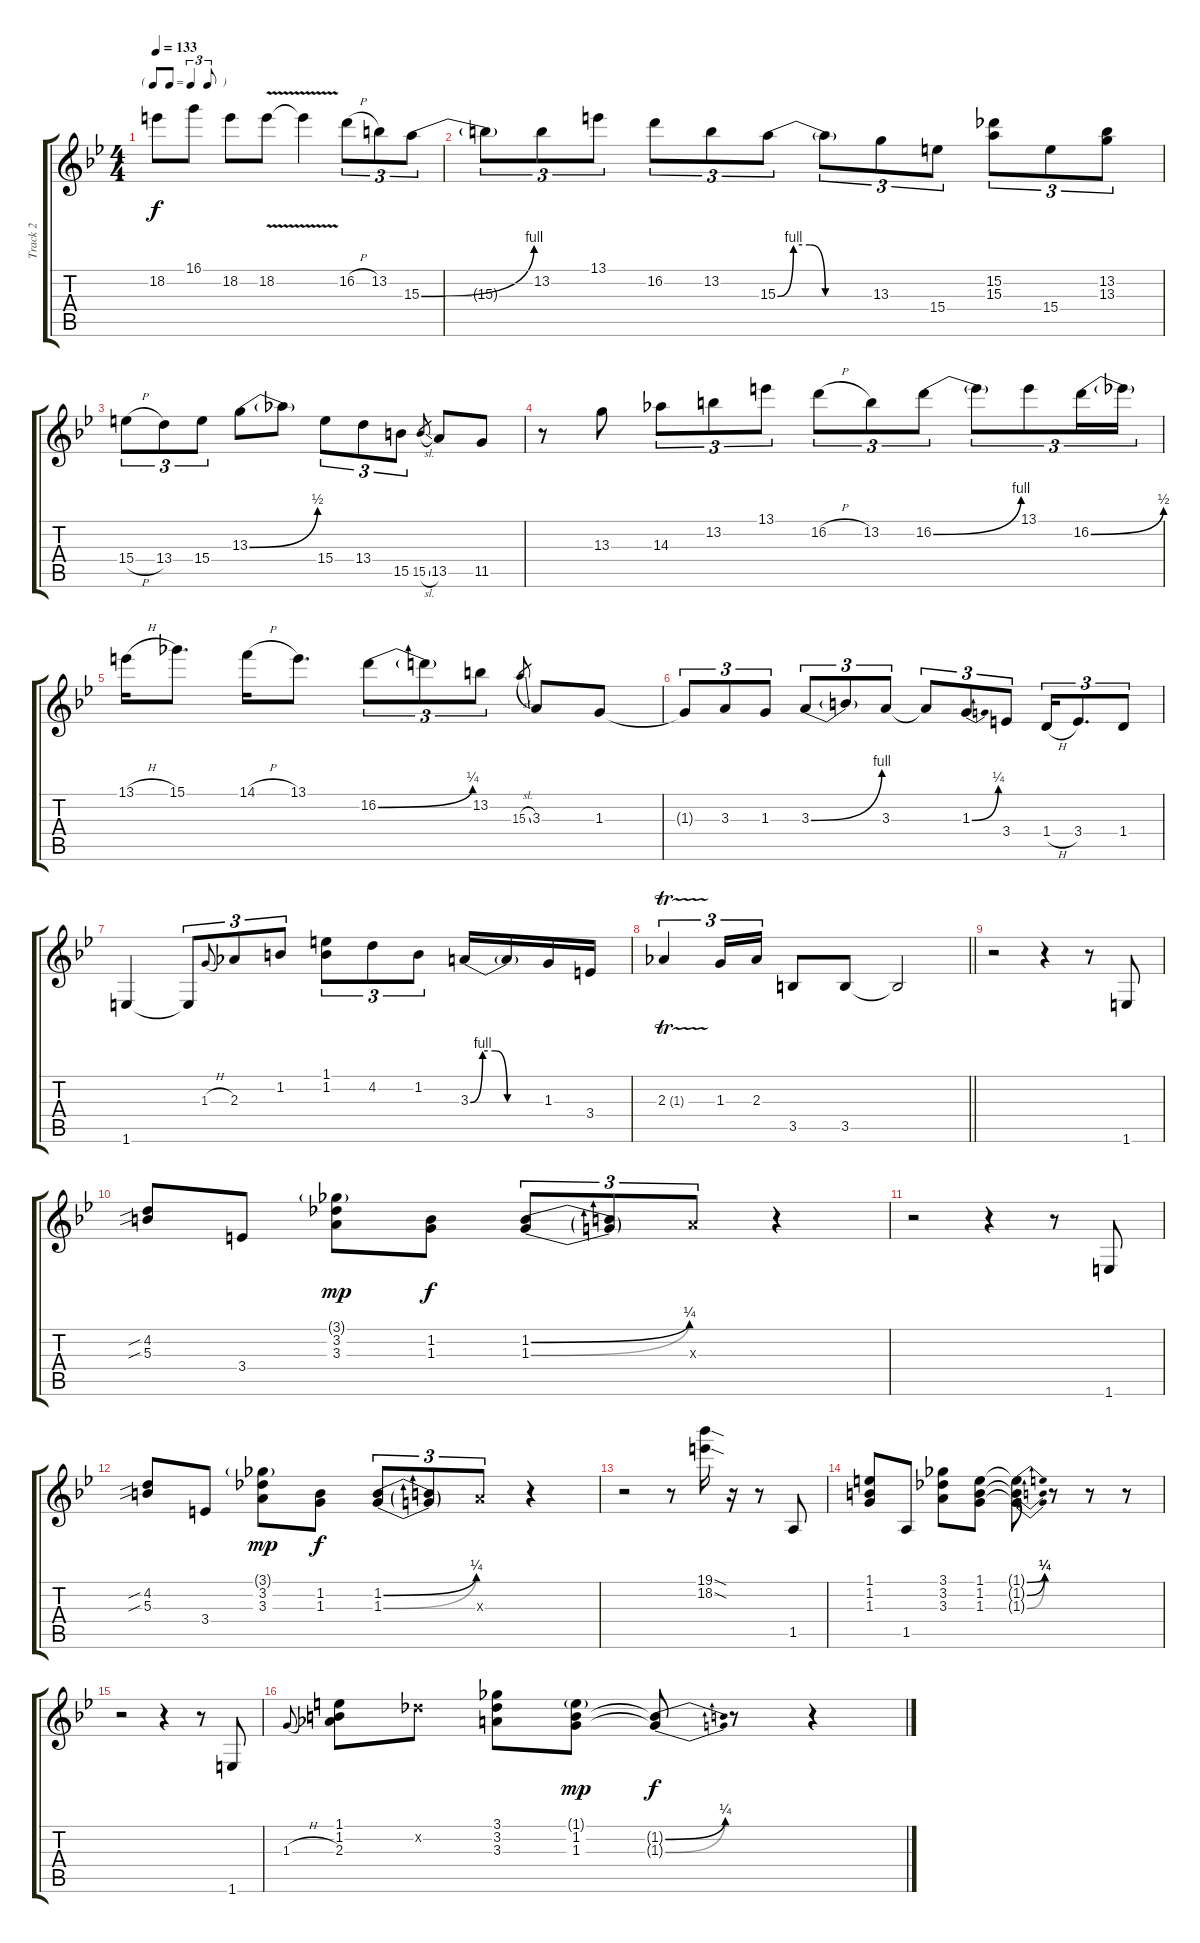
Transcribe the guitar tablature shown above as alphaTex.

\track ("Track 2" "Track 2") {instrument electricguitarjazz}
\staff {score tabs}
\tuning (Eb4 Bb3 Gb3 Db3 Ab2 Eb2) {hide}
\ts (4 4)
\tf triplet8th
\tempo 133
\clef g2
\ks bb
18.2.8{dy f} 16.1.8 18.2.8 18.2{v}.8 18.2{t}.4 16.2{h}.8{tu (3 2)} 13.2.8{tu (3 2)} 15.3{be (bend 0 0 60 4)}.8{tu (3 2)} |
15.3{t}.8{tu (3 2)} 13.2.8{tu (3 2)} 13.1.8{tu (3 2)} 16.2.8{tu (3 2)} 13.2.8{tu (3 2)} 15.3{be (custom 0 0 10 4 20 4 30 0 60 0)}.8{tu (3 2)} 15.3{t}.8{tu (3 2)} 13.3.8{tu (3 2)} 15.4.8{tu (3 2)} (15.2 15.3).8{tu (3 2)} 15.4.8{tu (3 2)} (13.2 13.3).8{tu (3 2)} |
15.4{h}.8{tu (3 2)} 13.4.8{tu (3 2)} 15.4.8{tu (3 2)} 13.3{be (bend 0 0 60 2)}.8 13.3{t}.8 15.4.8{tu (3 2)} 13.4.8{tu (3 2)} 15.5.8{tu (3 2)} 15.5{sl}.8{gr} 13.5.8 11.5.8 |
r.8 13.3.8 14.3.8{tu (3 2)} 13.2.8{tu (3 2)} 13.1.8{tu (3 2)} 16.2{h}.8{tu (3 2)} 13.2.8{tu (3 2)} 16.2{be (bend 0 0 60 4)}.8{tu (3 2)} 16.2{t}.8{tu (3 2)} 13.1.8{tu (3 2)} 16.2{be (bend 0 0 60 2)}.16{tu (3 2)} 16.2{t}.16{tu (3 2)} |
13.1{h}.16 15.1.8{d} 14.1{h}.16 13.1.8{d} 16.2{be (bend 0 0 60 1)}.8{tu (3 2)} 16.2{t}.8{tu (3 2)} 13.2.8{tu (3 2)} 15.3{sl}.8{gr} 3.3.8 1.3.8 |
1.3{t}.8{tu (3 2)} 3.3.8{tu (3 2)} 1.3.8{tu (3 2)} 3.3{be (bend 0 0 60 4)}.8{tu (3 2)} 3.3{t}.8{tu (3 2)} 3.3.8{tu (3 2)} 3.3{t}.8{tu (3 2)} 1.3{be (bend 0 0 60 1)}.8{tu (3 2)} 3.4.8{tu (3 2)} 1.4{h}.16{tu (3 2)} 3.4.8{d tu (3 2)} 1.4.8{tu (3 2)} |
1.6.4 1.6{t}.8{tu (3 2)} 1.3{h}.8{gr onbeat} 2.3.8{tu (3 2)} 1.2.8{tu (3 2)} (1.1 1.2).8{tu (3 2)} 4.2.8{tu (3 2)} 1.2.8{tu (3 2)} 3.3{be (custom 0 0 10 4 20 4 30 0 60 0)}.16 3.3{t}.16 1.3.16 3.4.16 |
\barLineRight lightlight
2.3{tr (1 32)}.4{tu (3 2)} 1.3.16{tu (3 2)} 2.3.16{tu (3 2)} 3.5.8 3.5.8 3.5{t}.2 |
r.2{volume 14} r.4 r.8 1.6.8 |
(4.2{sib} 5.3{sib}).8 3.4.8 (3.1{g} 3.2 3.3).8{dy mp} (1.2 1.3).8{dy f} (1.2{be (bend 0 0 60 1)} 1.3{be (bend 0 0 60 1)}).8{tu (3 2)} (1.2{t} 1.3{t}).8{tu (3 2)} 3.3{x}.8{tu (3 2)} r.4 |
r.2 r.4 r.8 1.6.8 |
(4.2{sib} 5.3{sib}).8 3.4.8 (3.1{g} 3.2 3.3).8{dy mp} (1.2 1.3).8{dy f} (1.2{be (bend 0 0 60 1)} 1.3{be (bend 0 0 60 1)}).8{tu (3 2)} (1.2{t} 1.3{t}).8{tu (3 2)} 3.3{x}.8{tu (3 2)} r.4 |
r.2 r.8 (19.1{sod} 18.2{sod}).16 r.16 r.8 1.5.8 |
(1.1 1.2 1.3).8 1.5.8 (3.1 3.2 3.3).8 (1.1 1.2 1.3).8 (1.1{be (bend 0 0 60 1) t} 1.2{be (bend 0 0 60 1) t} 1.3{be (bend 0 0 60 1) t}).8 r.8 r.8 r.8 |
r.2 r.4 r.8 1.6.8 |
1.3{h}.8{gr onbeat} (1.1 1.2 2.3).8 3.2{x}.8 (3.1 3.2 3.3).8 (1.1{g} 1.2 1.3).8{dy mp} (1.2{be (bend 0 0 60 1) t} 1.3{be (bend 0 0 60 1) t}).8{dy f} r.8 r.4
